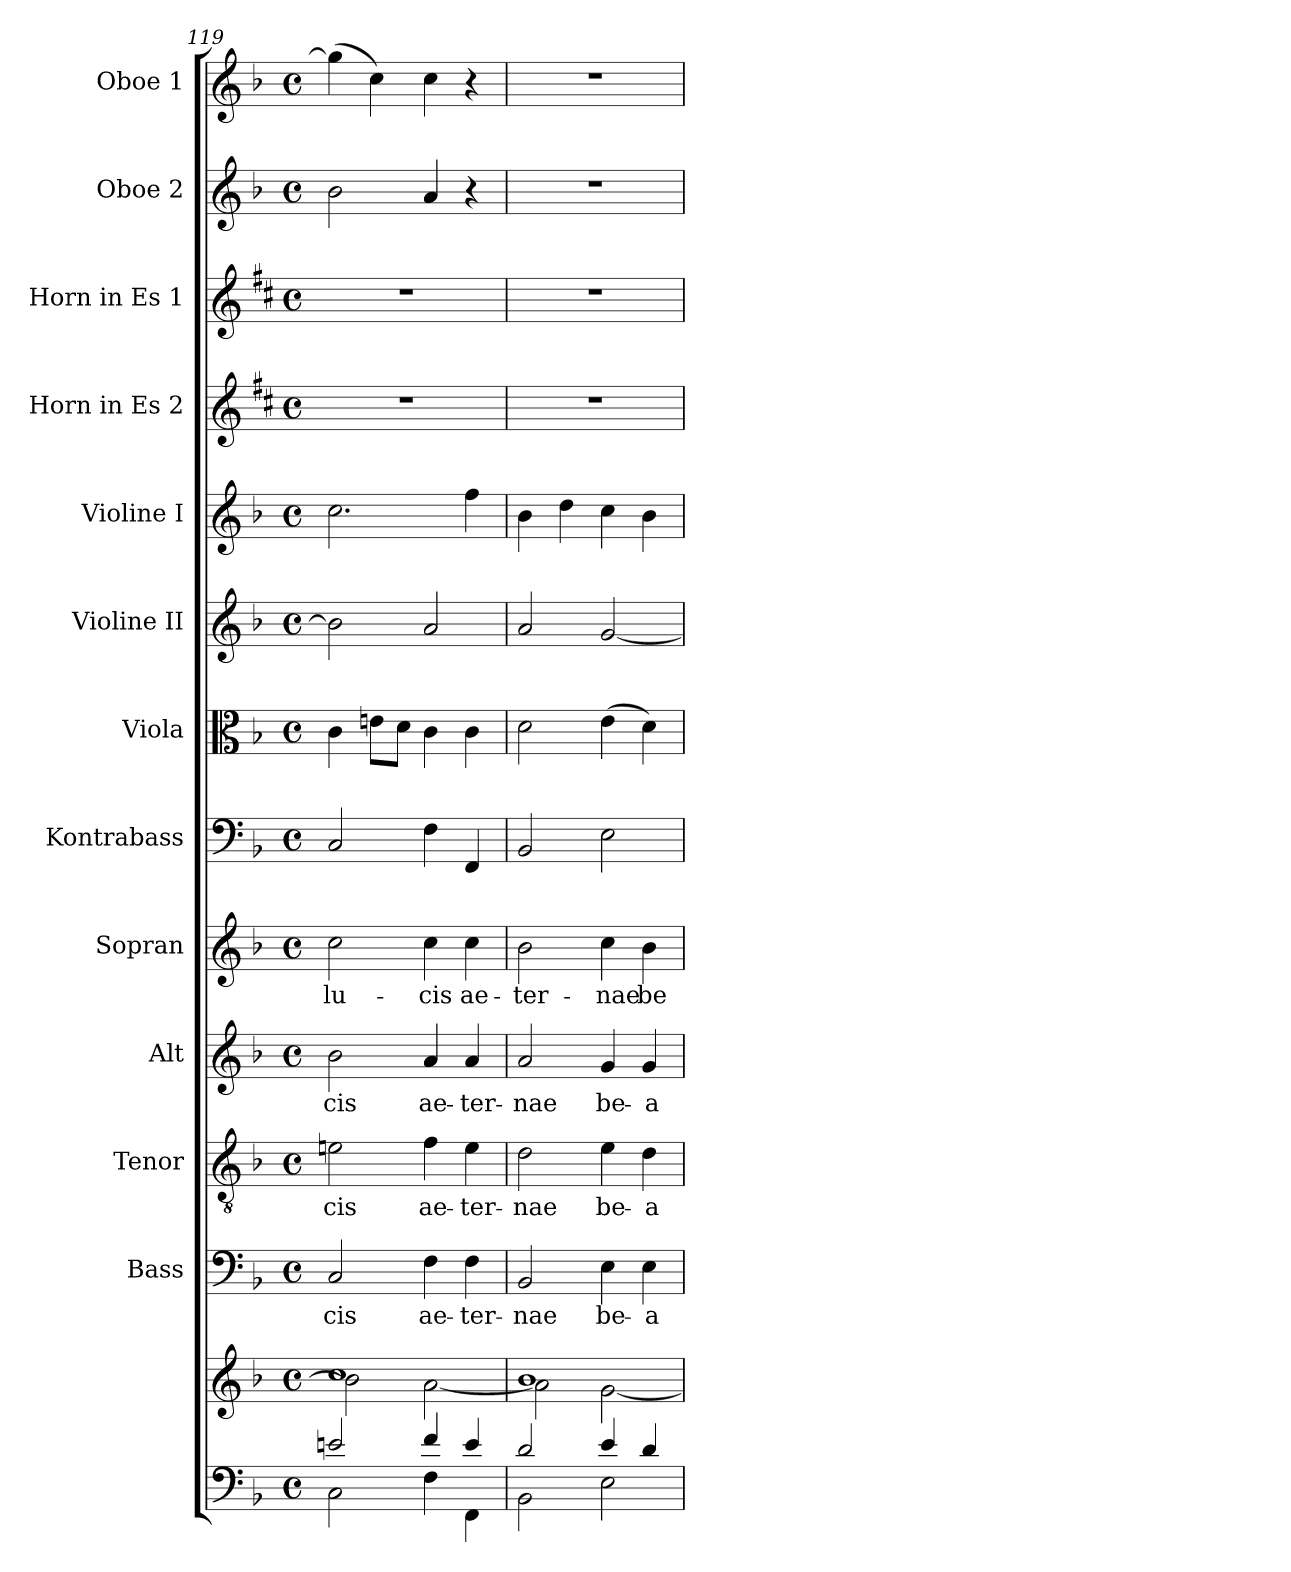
**kern	**kern	**kern	**text	**kern	**text	**kern	**text	**kern	**text	**kern	**kern	**kern	**kern	**kern	**kern	**kern	**kern
*part13	*part13	*part12	*part12	*part11	*part11	*part10	*part10	*part9	*part9	*part8	*part7	*part6	*part5	*part4	*part3	*part2	*part1
*staff14	*staff13	*staff12	*staff12	*staff11	*staff11	*staff10	*staff10	*staff9	*staff9	*staff8	*staff7	*staff6	*staff5	*staff4	*staff3	*staff2	*staff1
*	*	*I"Bass	*	*I"Tenor	*	*I"Alt	*	*I"Sopran	*	*I"Kontrabass	*I"Viola	*I"Violine II	*I"Violine I	*I"Horn in Es 2	*I"Horn in Es 1	*I"Oboe 2	*I"Oboe 1
*	*	*I'B.	*	*I'T.	*	*I'A.	*	*I'S.	*	*I'Kb.	*I'Vla.	*I'Vl. II	*I'Vl. I	*I'Hr. 2	*I'Hr. 1	*I'Ob. 2	*I'Ob. 1
*clefF4	*clefG2	*clefF4	*	*clefGv2	*	*clefG2	*	*clefG2	*	*clefF4	*clefC3	*clefG2	*clefG2	*clefG2	*clefG2	*clefG2	*clefG2
*	*	*	*	*	*	*	*	*	*	*ITrd7c12	*	*	*	*ITrd5c9	*ITrd5c9	*	*
*k[b-]	*k[b-]	*k[b-]	*	*k[b-]	*	*k[b-]	*	*k[b-]	*	*k[b-]	*k[b-]	*k[b-]	*k[b-]	*k[b-]	*k[b-]	*k[b-]	*k[b-]
*F:	*F:	*F:	*	*F:	*	*F:	*	*F:	*	*F:	*F:	*F:	*F:	*F:	*F:	*F:	*F:
*M4/4	*M4/4	*M4/4	*	*M4/4	*	*M4/4	*	*M4/4	*	*M4/4	*M4/4	*M4/4	*M4/4	*M4/4	*M4/4	*M4/4	*M4/4
*met(c)	*met(c)	*met(c)	*	*met(c)	*	*met(c)	*	*met(c)	*	*met(c)	*met(c)	*met(c)	*met(c)	*met(c)	*met(c)	*met(c)	*met(c)
=119	=119	=119	=119	=119	=119	=119	=119	=119	=119	=119	=119	=119	=119	=119	=119	=119	=119
*^	*^	*	*	*	*	*	*	*	*	*	*	*	*	*	*	*	*
!	!	!	!	!	!LO:LY:b	!	!LO:LY:b	!	!LO:LY:b	!	!LO:LY:b	!	!	!	!	!	!	!	!
2en/	2C\	1cc	2b-\]	2C/	-cis	2en\	-cis	2b-\	-cis	2cc\	lu-	2CC/	4c\	2b-\]	2.cc\	1r	1r	2b-\	(>4gg\]
.	.	.	.	.	.	.	.	.	.	.	.	.	8en\L	.	.	.	.	.	4cc\)
.	.	.	.	.	.	.	.	.	.	.	.	.	8d\J	.	.	.	.	.	.
!	!	!	!	!	!LO:LY:b	!	!LO:LY:b	!	!LO:LY:b	!	!LO:LY:b	!	!	!	!	!	!	!	!
4f/	4F\	.	[<2a\	4F\	ae-	4f\	ae-	4a/	ae-	4cc\	-cis	4FF\	4c\	2a/	.	.	.	4a/	4cc\
!	!	!	!	!	!LO:LY:b	!	!LO:LY:b	!	!LO:LY:b	!	!LO:LY:b	!	!	!	!	!	!	!	!
4e/	4FF\	.	.	4F\	-ter-	4e\	-ter-	4a/	-ter-	4cc\	ae-	4FFF/	4c\	.	4ff\	.	.	4r	4r
=120	=120	=120	=120	=120	=120	=120	=120	=120	=120	=120	=120	=120	=120	=120	=120	=120	=120	=120	=120
!	!	!	!	!	!LO:LY:b	!	!LO:LY:b	!	!LO:LY:b	!	!LO:LY:b	!	!	!	!	!	!	!	!
2d/	2BB-\	1b-	2a\]	2BB-/	-nae	2d\	-nae	2a/	-nae	2b-\	-ter-	2BBB-/	2d\	2a/	4b-\	1r	1r	1r	1r
.	.	.	.	.	.	.	.	.	.	.	.	.	.	.	4dd\	.	.	.	.
!	!	!	!	!	!LO:LY:b	!	!LO:LY:b	!	!LO:LY:b	!	!LO:LY:b	!	!	!	!	!	!	!	!
4e/	2E\	.	[<2g\	4E\	be-	4e\	be-	4g/	be-	4cc\	-nae	2EE\	(>4e\	[2g/	4cc\	.	.	.	.
!	!	!	!	!	!LO:LY:b	!	!LO:LY:b	!	!LO:LY:b	!	!LO:LY:b	!	!	!	!	!	!	!	!
4d/	.	.	.	4E\	-a-	4d\	-a-	4g/	-a-	4b-\	be-	.	4d\)	.	4b-\	.	.	.	.
*v	*v	*	*	*	*	*	*	*	*	*	*	*	*	*	*	*	*	*	*
*	*v	*v	*	*	*	*	*	*	*	*	*	*	*	*	*	*	*	*
=	=	=	=	=	=	=	=	=	=	=	=	=	=	=	=	=	=
*-	*-	*-	*-	*-	*-	*-	*-	*-	*-	*-	*-	*-	*-	*-	*-	*-	*-
